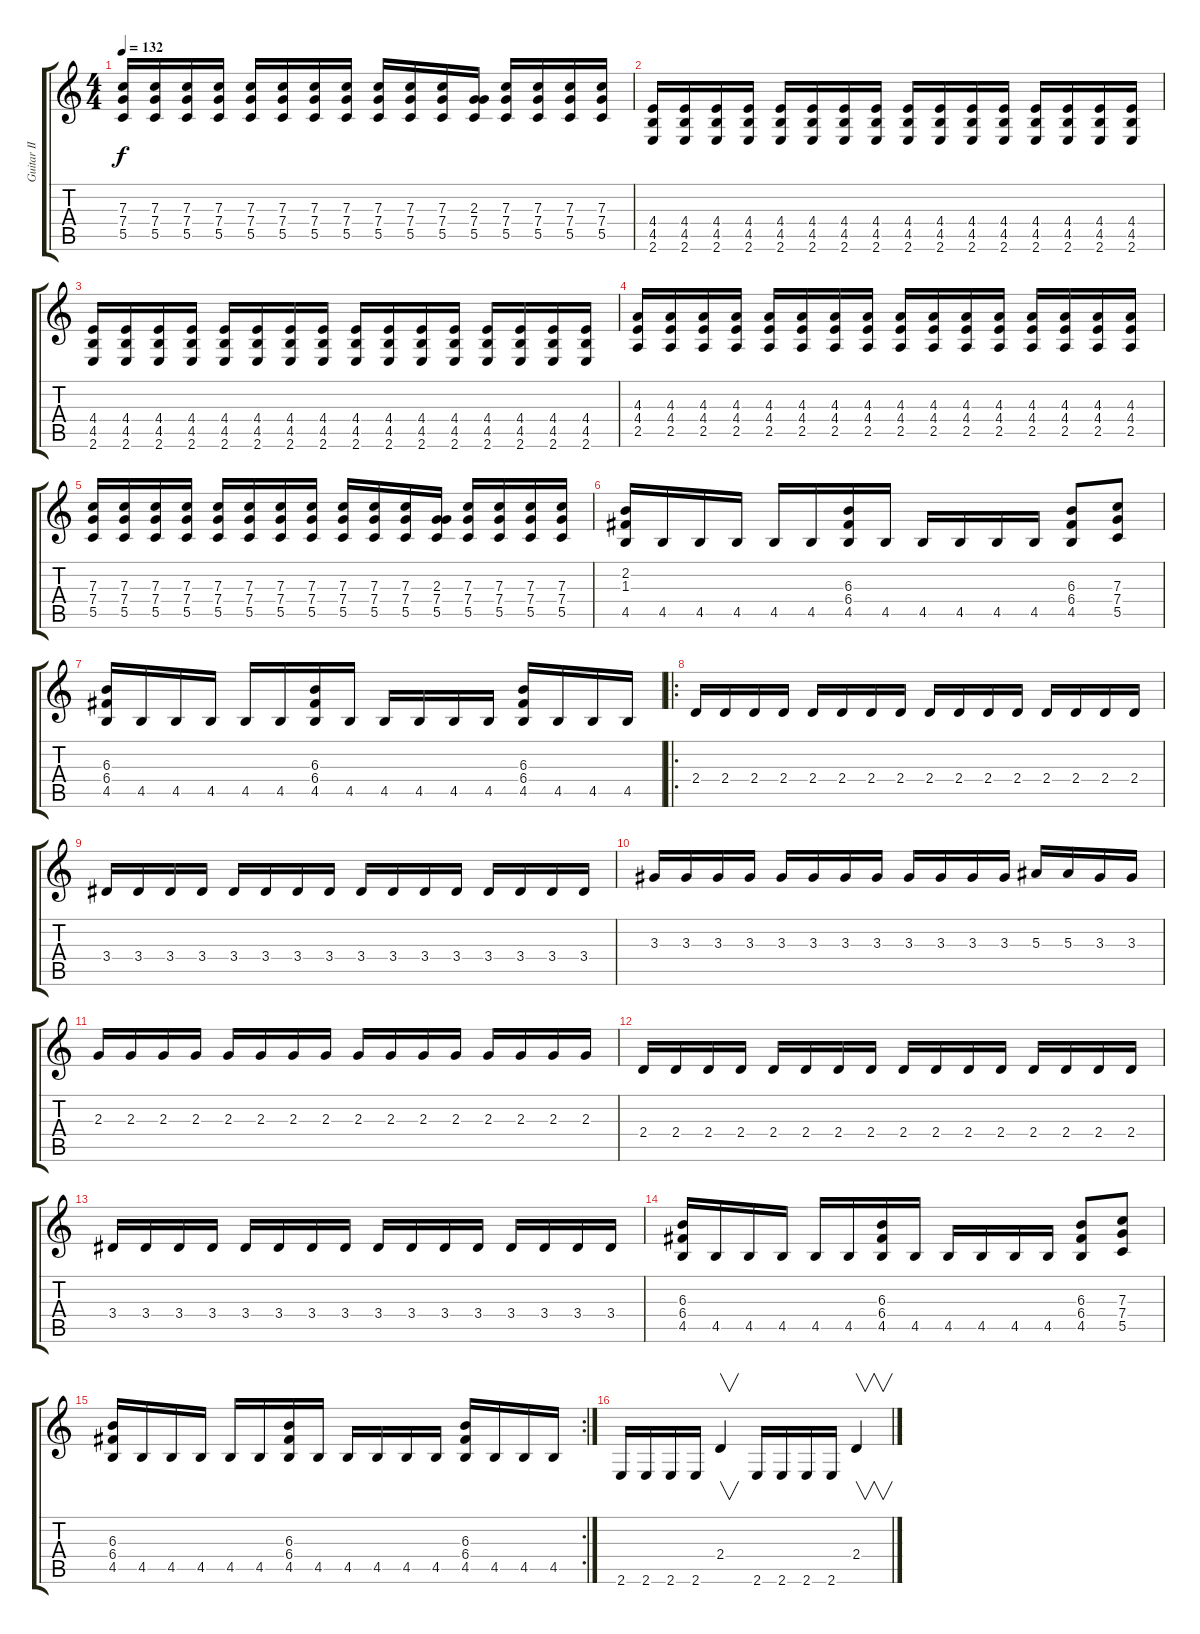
\track ("Guitar II" "Guitar II") {instrument distortionguitar}
\staff {score tabs}
\tuning (D4 A3 F3 C3 G2 D2) {hide}
\ts (4 4)
\tempo 132
\clef g2
\ks c
(7.3 7.4 5.5).16{dy f} (7.3 7.4 5.5).16 (7.3 7.4 5.5).16 (7.3 7.4 5.5).16 (7.3 7.4 5.5).16 (7.3 7.4 5.5).16 (7.3 7.4 5.5).16 (7.3 7.4 5.5).16 (7.3 7.4 5.5).16 (7.3 7.4 5.5).16 (7.3 7.4 5.5).16 (2.3 7.4 5.5).16 (7.3 7.4 5.5).16 (7.3 7.4 5.5).16 (7.3 7.4 5.5).16 (7.3 7.4 5.5).16 |
(4.4 4.5 2.6).16 (4.4 4.5 2.6).16 (4.4 4.5 2.6).16 (4.4 4.5 2.6).16 (4.4 4.5 2.6).16 (4.4 4.5 2.6).16 (4.4 4.5 2.6).16 (4.4 4.5 2.6).16 (4.4 4.5 2.6).16 (4.4 4.5 2.6).16 (4.4 4.5 2.6).16 (4.4 4.5 2.6).16 (4.4 4.5 2.6).16 (4.4 4.5 2.6).16 (4.4 4.5 2.6).16 (4.4 4.5 2.6).16 |
(4.4 4.5 2.6).16 (4.4 4.5 2.6).16 (4.4 4.5 2.6).16 (4.4 4.5 2.6).16 (4.4 4.5 2.6).16 (4.4 4.5 2.6).16 (4.4 4.5 2.6).16 (4.4 4.5 2.6).16 (4.4 4.5 2.6).16 (4.4 4.5 2.6).16 (4.4 4.5 2.6).16 (4.4 4.5 2.6).16 (4.4 4.5 2.6).16 (4.4 4.5 2.6).16 (4.4 4.5 2.6).16 (4.4 4.5 2.6).16 |
(4.3 4.4 2.5).16 (4.3 4.4 2.5).16 (4.3 4.4 2.5).16 (4.3 4.4 2.5).16 (4.3 4.4 2.5).16 (4.3 4.4 2.5).16 (4.3 4.4 2.5).16 (4.3 4.4 2.5).16 (4.3 4.4 2.5).16 (4.3 4.4 2.5).16 (4.3 4.4 2.5).16 (4.3 4.4 2.5).16 (4.3 4.4 2.5).16 (4.3 4.4 2.5).16 (4.3 4.4 2.5).16 (4.3 4.4 2.5).16 |
(7.3 7.4 5.5).16 (7.3 7.4 5.5).16 (7.3 7.4 5.5).16 (7.3 7.4 5.5).16 (7.3 7.4 5.5).16 (7.3 7.4 5.5).16 (7.3 7.4 5.5).16 (7.3 7.4 5.5).16 (7.3 7.4 5.5).16 (7.3 7.4 5.5).16 (7.3 7.4 5.5).16 (2.3 7.4 5.5).16 (7.3 7.4 5.5).16 (7.3 7.4 5.5).16 (7.3 7.4 5.5).16 (7.3 7.4 5.5).16 |
(2.2 1.3 4.5).16 4.5.16 4.5.16 4.5.16 4.5.16 4.5.16 (6.3 6.4 4.5).16 4.5.16 4.5.16 4.5.16 4.5.16 4.5.16 (6.3 6.4 4.5).8 (7.3 7.4 5.5).8 |
(6.3 6.4 4.5).16 4.5.16 4.5.16 4.5.16 4.5.16 4.5.16 (6.3 6.4 4.5).16 4.5.16 4.5.16 4.5.16 4.5.16 4.5.16 (6.3 6.4 4.5).16 4.5.16 4.5.16 4.5.16 |
\ro
2.4.16 2.4.16 2.4.16 2.4.16 2.4.16 2.4.16 2.4.16 2.4.16 2.4.16 2.4.16 2.4.16 2.4.16 2.4.16 2.4.16 2.4.16 2.4.16 |
3.4.16 3.4.16 3.4.16 3.4.16 3.4.16 3.4.16 3.4.16 3.4.16 3.4.16 3.4.16 3.4.16 3.4.16 3.4.16 3.4.16 3.4.16 3.4.16 |
3.3.16 3.3.16 3.3.16 3.3.16 3.3.16 3.3.16 3.3.16 3.3.16 3.3.16 3.3.16 3.3.16 3.3.16 5.3.16 5.3.16 3.3.16 3.3.16 |
2.3.16 2.3.16 2.3.16 2.3.16 2.3.16 2.3.16 2.3.16 2.3.16 2.3.16 2.3.16 2.3.16 2.3.16 2.3.16 2.3.16 2.3.16 2.3.16 |
2.4.16 2.4.16 2.4.16 2.4.16 2.4.16 2.4.16 2.4.16 2.4.16 2.4.16 2.4.16 2.4.16 2.4.16 2.4.16 2.4.16 2.4.16 2.4.16 |
3.4.16 3.4.16 3.4.16 3.4.16 3.4.16 3.4.16 3.4.16 3.4.16 3.4.16 3.4.16 3.4.16 3.4.16 3.4.16 3.4.16 3.4.16 3.4.16 |
(6.3 6.4 4.5).16 4.5.16 4.5.16 4.5.16 4.5.16 4.5.16 (6.3 6.4 4.5).16 4.5.16 4.5.16 4.5.16 4.5.16 4.5.16 (6.3 6.4 4.5).8 (7.3 7.4 5.5).8 |
\rc 2
(6.3 6.4 4.5).16 4.5.16 4.5.16 4.5.16 4.5.16 4.5.16 (6.3 6.4 4.5).16 4.5.16 4.5.16 4.5.16 4.5.16 4.5.16 (6.3 6.4 4.5).16 4.5.16 4.5.16 4.5.16 |
2.6.16 2.6.16 2.6.16 2.6.16 2.4.4{v} 2.6.16 2.6.16 2.6.16 2.6.16 2.4.4{v}
